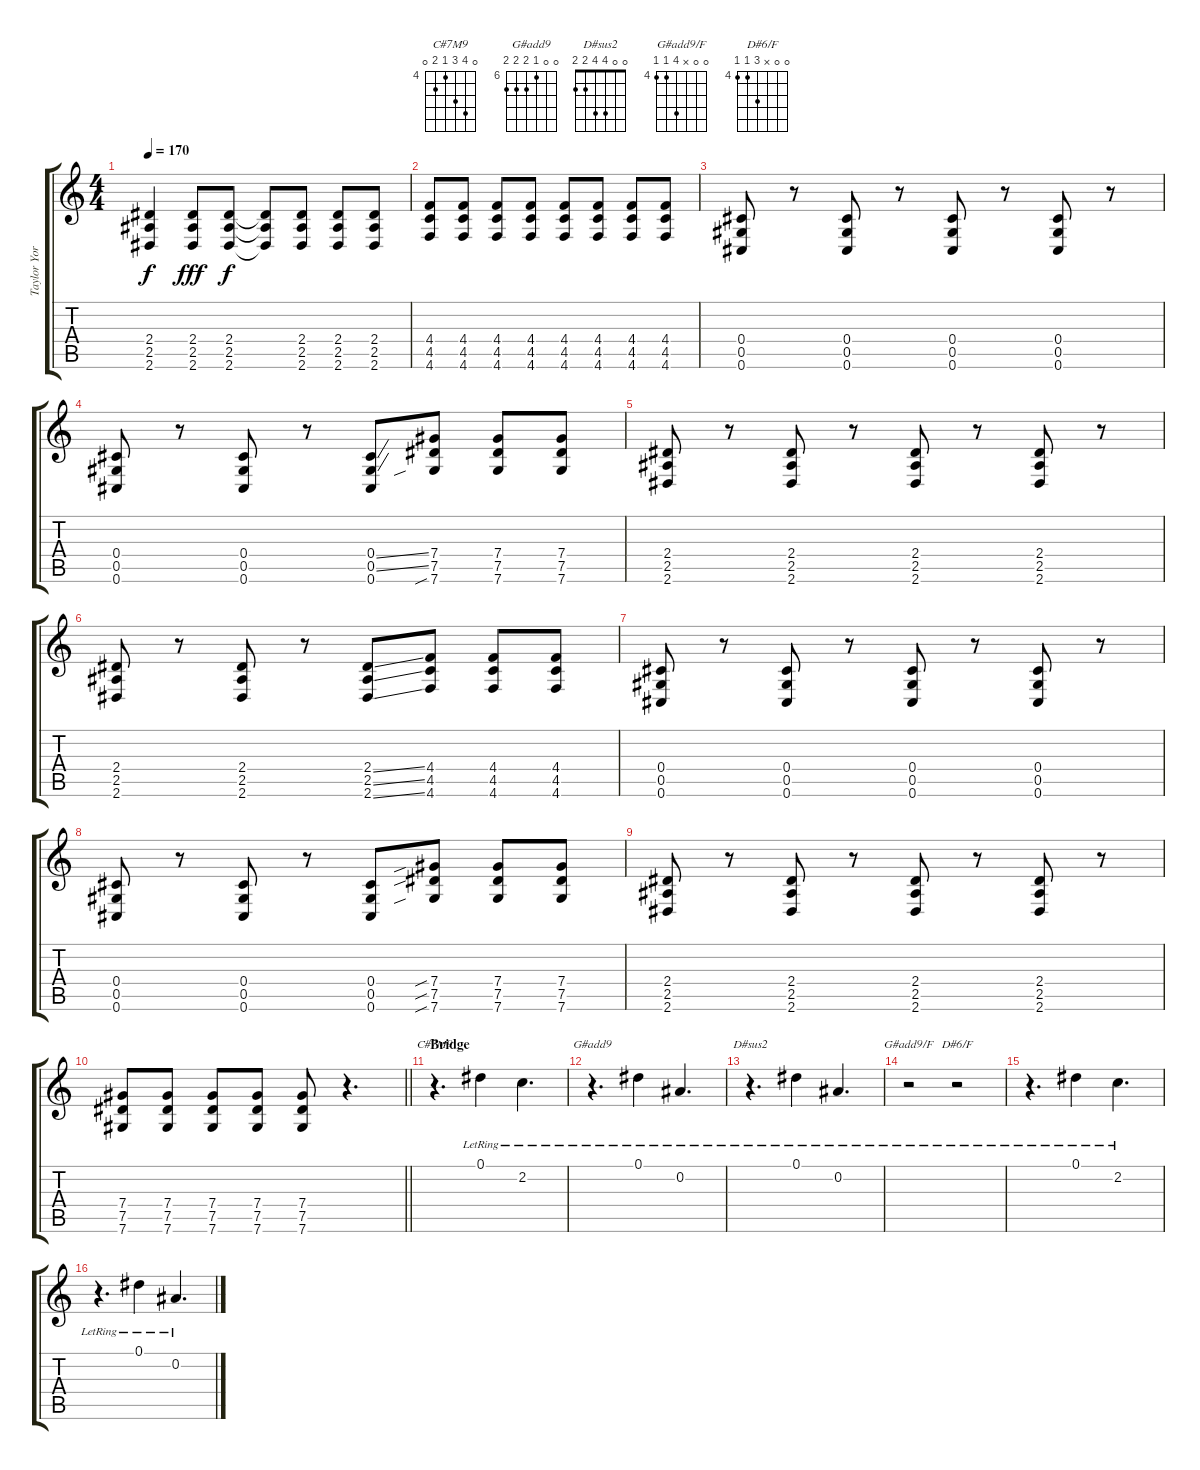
\track ("Taylor York (Rhythm Guitar)" "Taylor Yor") {instrument overdrivenguitar}
\staff {score tabs}
\tuning (Eb4 Bb3 Gb3 Db3 Ab2 Db2) {hide}
\chord ("C#7M9" 0 7 6 4 5 0) {firstfret 4}
\chord ("G#add9" 0 0 6 7 7 7) {firstfret 6}
\chord ("D#sus2" 0 0 4 4 2 2)
\chord ("G#add9/F" 0 0 x 7 4 4) {firstfret 4}
\chord ("D#6/F" 0 0 x 6 4 4) {firstfret 4}
\ts (4 4)
\tempo 170
\clef g2
\ks c
(2.4 2.5 2.6).4{dy f} (2.4 2.5 2.6).8{dy fff} (2.4 2.5 2.6).8{dy f} (2.4{t} 2.5{t} 2.6{t}).8 (2.4 2.5 2.6).8 (2.4 2.5 2.6).8 (2.4 2.5 2.6).8 |
(4.4 4.5 4.6).8 (4.4 4.5 4.6).8 (4.4 4.5 4.6).8 (4.4 4.5 4.6).8 (4.4 4.5 4.6).8 (4.4 4.5 4.6).8 (4.4 4.5 4.6).8 (4.4 4.5 4.6).8 |
(0.4 0.5 0.6).8 r.8 (0.4 0.5 0.6).8 r.8 (0.4 0.5 0.6).8 r.8 (0.4 0.5 0.6).8 r.8 |
(0.4 0.5 0.6).8 r.8 (0.4 0.5 0.6).8 r.8 (0.4{ss} 0.5{ss} 0.6).8 (7.4 7.5 7.6{sib}).8 (7.4 7.5 7.6).8 (7.4 7.5 7.6).8 |
(2.4 2.5 2.6).8 r.8 (2.4 2.5 2.6).8 r.8 (2.4 2.5 2.6).8 r.8 (2.4 2.5 2.6).8 r.8 |
(2.4 2.5 2.6).8 r.8 (2.4 2.5 2.6).8 r.8 (2.4{ss} 2.5{ss} 2.6{ss}).8 (4.4 4.5 4.6).8 (4.4 4.5 4.6).8 (4.4 4.5 4.6).8 |
(0.4 0.5 0.6).8 r.8 (0.4 0.5 0.6).8 r.8 (0.4 0.5 0.6).8 r.8 (0.4 0.5 0.6).8 r.8 |
(0.4 0.5 0.6).8 r.8 (0.4 0.5 0.6).8 r.8 (0.4 0.5 0.6).8 (7.4{sib} 7.5{sib} 7.6{sib}).8 (7.4 7.5 7.6).8 (7.4 7.5 7.6).8 |
(2.4 2.5 2.6).8 r.8 (2.4 2.5 2.6).8 r.8 (2.4 2.5 2.6).8 r.8 (2.4 2.5 2.6).8 r.8 |
\barLineRight lightlight
(7.4 7.5 7.6).8 (7.4 7.5 7.6).8 (7.4 7.5 7.6).8 (7.4 7.5 7.6).8 (7.4 7.5 7.6).8 r.4{d} |
\section ("" "Bridge")
r.4{d ch "C#7M9" instrument electricguitarjazz} 0.1{lr}.4 2.2{lr}.4{d} |
r.4{d ch "G#add9"} 0.1{lr}.4 0.2{lr}.4{d} |
r.4{d ch "D#sus2"} 0.1{lr}.4 0.2{lr}.4{d} |
r.2{ch "G#add9/F"} r.2{ch "D#6/F"} |
r.4{d instrument electricguitarjazz} 0.1{lr}.4 2.2{lr}.4{d} |
r.4{d} 0.1{lr}.4 0.2{lr}.4{d}
